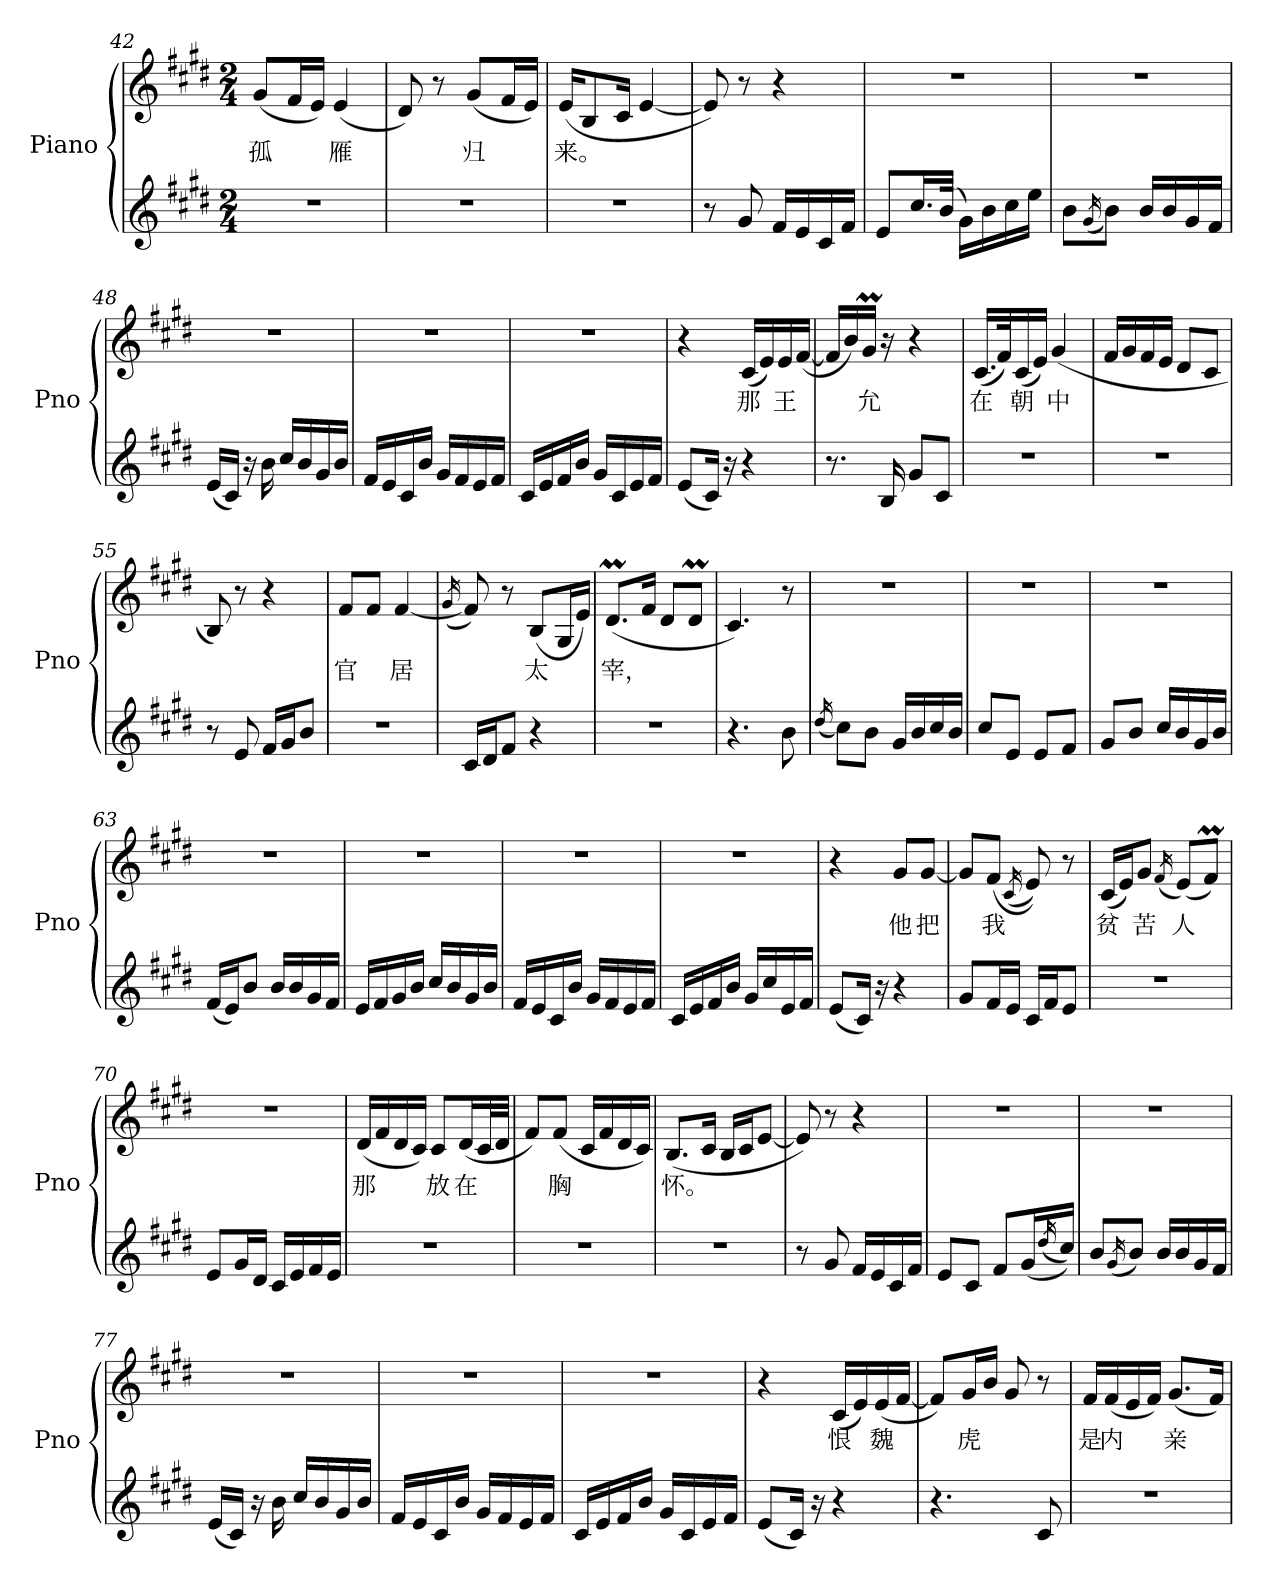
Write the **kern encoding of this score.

**kern	**kern	**text
*part2	*part1	*part1
*staff2	*staff1	*staff1
*I"Piano	*I"Piano	*
*I'Pno	*I'Pno	*
*clefG2	*clefG2	*
*k[f#c#g#d#]	*k[f#c#g#d#]	*
*M2/4	*M2/4	*
=42	=42	=42
!	!	!LO:LY:b
2r	(<8g#/L	孤
.	16f#/L	.
.	16e/JJ)	.
!	!	!LO:LY:b
.	(<4e/	雁
=43	=43	=43
2r	8d#/)	.
.	8r	.
!	!	!LO:LY:b
.	(<8g#/L	归
.	16f#/L	.
.	16e/JJ)	.
=44	=44	=44
!	!	!LO:LY:b
2r	(<16e/KL	来。
.	8B/	.
.	16c#/Jk	.
.	[4e/	.
=45	=45	=45
8r	8e/])	.
8g#/	8r	.
16f#/LL	4r	.
16e/	.	.
16c#/	.	.
16f#/JJ	.	.
=46	=46	=46
8e/L	2r	.
16.cc#/L	.	.
(>32b/JJk	.	.
16g#\LL)	.	.
16b\	.	.
16cc#\	.	.
16ee\JJ	.	.
!!LO:LB:g=z
=47	=47	=47
8b\L	2r	.
(<16qg#/	.	.
8b\J)	.	.
16b/LL	.	.
16b/	.	.
16g#/	.	.
16f#/JJ	.	.
=48	=48	=48
(<16e/LL	2r	.
16c#/JJ)	.	.
16r	.	.
16b\	.	.
16cc#/LL	.	.
16b/	.	.
16g#/	.	.
16b/JJ	.	.
=49	=49	=49
16f#/LL	2r	.
16e/	.	.
16c#/	.	.
16b/JJ	.	.
16g#/LL	.	.
16f#/	.	.
16e/	.	.
16f#/JJ	.	.
=50	=50	=50
16c#/LL	2r	.
16e/	.	.
16f#/	.	.
16b/JJ	.	.
16g#/LL	.	.
16c#/	.	.
16e/	.	.
16f#/JJ	.	.
=51	=51	=51
(<8e/L	4r	.
16c#/Jk)	.	.
16r	.	.
!	!	!LO:LY:b
4r	(<16c#/LL	那
.	16e/)	.
!	!	!LO:LY:b
.	16e/	王
.	(<[16f#/JJ	.
=52	=52	=52
8.r	16f#/LL]	.
.	16b/)	.
!	!	!LO:LY:b
.	16g#m/JJ	允
16B/	16r	.
8g#/L	4r	.
8c#/J	.	.
!!LO:LB:g=z
=53	=53	=53
!	!	!LO:LY:b
2r	(<16.c#/LL	在
.	32f#/K)	.
!	!	!LO:LY:b
.	(<16c#/	朝
.	16e/JJ)	.
!	!	!LO:LY:b
.	(>4g#/	中
=54	=54	=54
2r	16f#/LL	.
.	16g#/	.
.	16f#/	.
.	16e/JJ	.
.	8d#/L	.
.	8c#/J	.
=55	=55	=55
8r	8B/)	.
8e/	8r	.
16f#/LL	4r	.
16g#/J	.	.
8b/J	.	.
=56	=56	=56
!	!	!LO:LY:b
2r	8f#/L	官
.	8f#/J	.
!	!	!LO:LY:b
.	[4f#/	居
=57	=57	=57
.	(<16qg#/	.
16c#/LL	8f#/])	.
16d#/J	.	.
8f#/J	8r	.
!	!	!LO:LY:b
4r	(<8B/L	太
.	16G#/L	.
.	16e/JJ)	.
=58	=58	=58
!	!	!LO:LY:b
2r	(<8.d#m/L	宰，
.	16f#/Jk	.
.	8d#/L	.
.	8d#m/J	.
=59	=59	=59
4.r	4.c#/)	.
8b\	8r	.
=60	=60	=60
(<16qdd#/	.	.
8cc#\L)	2r	.
8b\J	.	.
16g#/LL	.	.
16b/	.	.
16cc#/	.	.
16b/JJ	.	.
!!LO:PB:g=z
=61	=61	=61
8cc#/L	2r	.
8e/J	.	.
8e/L	.	.
8f#/J	.	.
=62	=62	=62
8g#/L	2r	.
8b/J	.	.
16cc#/LL	.	.
16b/	.	.
16g#/	.	.
16b/JJ	.	.
=63	=63	=63
(<16f#/LL	2r	.
16e/J)	.	.
8b/J	.	.
16b/LL	.	.
16b/	.	.
16g#/	.	.
16f#/JJ	.	.
=64	=64	=64
16e/LL	2r	.
16f#/	.	.
16g#/	.	.
16b/JJ	.	.
16cc#/LL	.	.
16b/	.	.
16g#/	.	.
16b/JJ	.	.
=65	=65	=65
16f#/LL	2r	.
16e/	.	.
16c#/	.	.
16b/JJ	.	.
16g#/LL	.	.
16f#/	.	.
16e/	.	.
16f#/JJ	.	.
=66	=66	=66
16c#/LL	2r	.
16e/	.	.
16f#/	.	.
16b/JJ	.	.
16g#/LL	.	.
16cc#/	.	.
16e/	.	.
16f#/JJ	.	.
=67	=67	=67
(<8e/L	4r	.
16c#/Jk)	.	.
16r	.	.
!	!	!LO:LY:b
4r	8g#/L	他
!	!	!LO:LY:b
.	[8g#/J	把
!!LO:LB:g=z
=68	=68	=68
8g#/L	8g#/L]	.
!	!	!LO:LY:b
16f#/L	(<8f#/J	我
16e/JJ	.	.
.	(<16qc#/	.
16c#/LL	8e/))	.
16f#/J	.	.
8e/J	8r	.
=69	=69	=69
!	!	!LO:LY:b
2r	(<16c#/LL	贫
.	16e/J)	.
!	!	!LO:LY:b
.	8g#/J	苦
.	(<16qf#/	.
!	!	!LO:LY:b
.	(<8e/L)	人
.	8f#M/J)	.
=70	=70	=70
8e/L	2r	.
16g#/L	.	.
16d#/JJ	.	.
16c#/LL	.	.
16e/	.	.
16f#/	.	.
16e/JJ	.	.
=71	=71	=71
!	!	!LO:LY:b
2r	(<16d#/LL	那
.	16f#/	.
.	16d#/	.
.	16c#/JJ)	.
!	!	!LO:LY:b
.	8c#/L	放
!	!	!LO:LY:b
.	(<16d#/L	在
.	32c#/L	.
.	32d#/JJJ	.
=72	=72	=72
2r	8f#/L)	.
!	!	!LO:LY:b
.	(<8f#/J	胸
.	16c#/LL	.
.	16f#/	.
.	16d#/	.
.	16c#/JJ)	.
=73	=73	=73
!	!	!LO:LY:b
2r	(<8.B/L	怀。
.	16c#/Jk	.
.	16B/LL	.
.	16c#/J	.
.	[8e/J	.
!!LO:LB:g=z
=74	=74	=74
8r	8e/])	.
8g#/	8r	.
16f#/LL	4r	.
16e/	.	.
16c#/	.	.
16f#/JJ	.	.
=75	=75	=75
8e/L	2r	.
8c#/J	.	.
8f#/L	.	.
(<16g#/L	.	.
(<16qdd#/	.	.
16cc#/JJ))	.	.
=76	=76	=76
8b/L	2r	.
(<16qg#/	.	.
8b/J)	.	.
16b/LL	.	.
16b/	.	.
16g#/	.	.
16f#/JJ	.	.
=77	=77	=77
(<16e/LL	2r	.
16c#/JJ)	.	.
16r	.	.
16b\	.	.
16cc#/LL	.	.
16b/	.	.
16g#/	.	.
16b/JJ	.	.
=78	=78	=78
16f#/LL	2r	.
16e/	.	.
16c#/	.	.
16b/JJ	.	.
16g#/LL	.	.
16f#/	.	.
16e/	.	.
16f#/JJ	.	.
=79	=79	=79
16c#/LL	2r	.
16e/	.	.
16f#/	.	.
16b/JJ	.	.
16g#/LL	.	.
16c#/	.	.
16e/	.	.
16f#/JJ	.	.
!!LO:LB:g=z
=80	=80	=80
(<8e/L	4r	.
16c#/Jk)	.	.
16r	.	.
!	!	!LO:LY:b
4r	(<16c#/LL	恨
.	16e/)	.
!	!	!LO:LY:b
.	(<16e/	魏
.	[16f#/JJ	.
=81	=81	=81
4.r	8f#/L])	.
!	!	!LO:LY:b
.	16g#/L	虎
.	16b/JJ	.
.	8g#/	.
8c#/	8r	.
=82	=82	=82
!	!	!LO:LY:b
2r	16f#/LL	是
!	!	!LO:LY:b
.	(<16f#/	内
.	16e/	.
.	16f#/JJ)	.
!	!	!LO:LY:b
.	(<8.g#/L	亲
.	16f#/Jk)	.
=	=	=
*-	*-	*-
